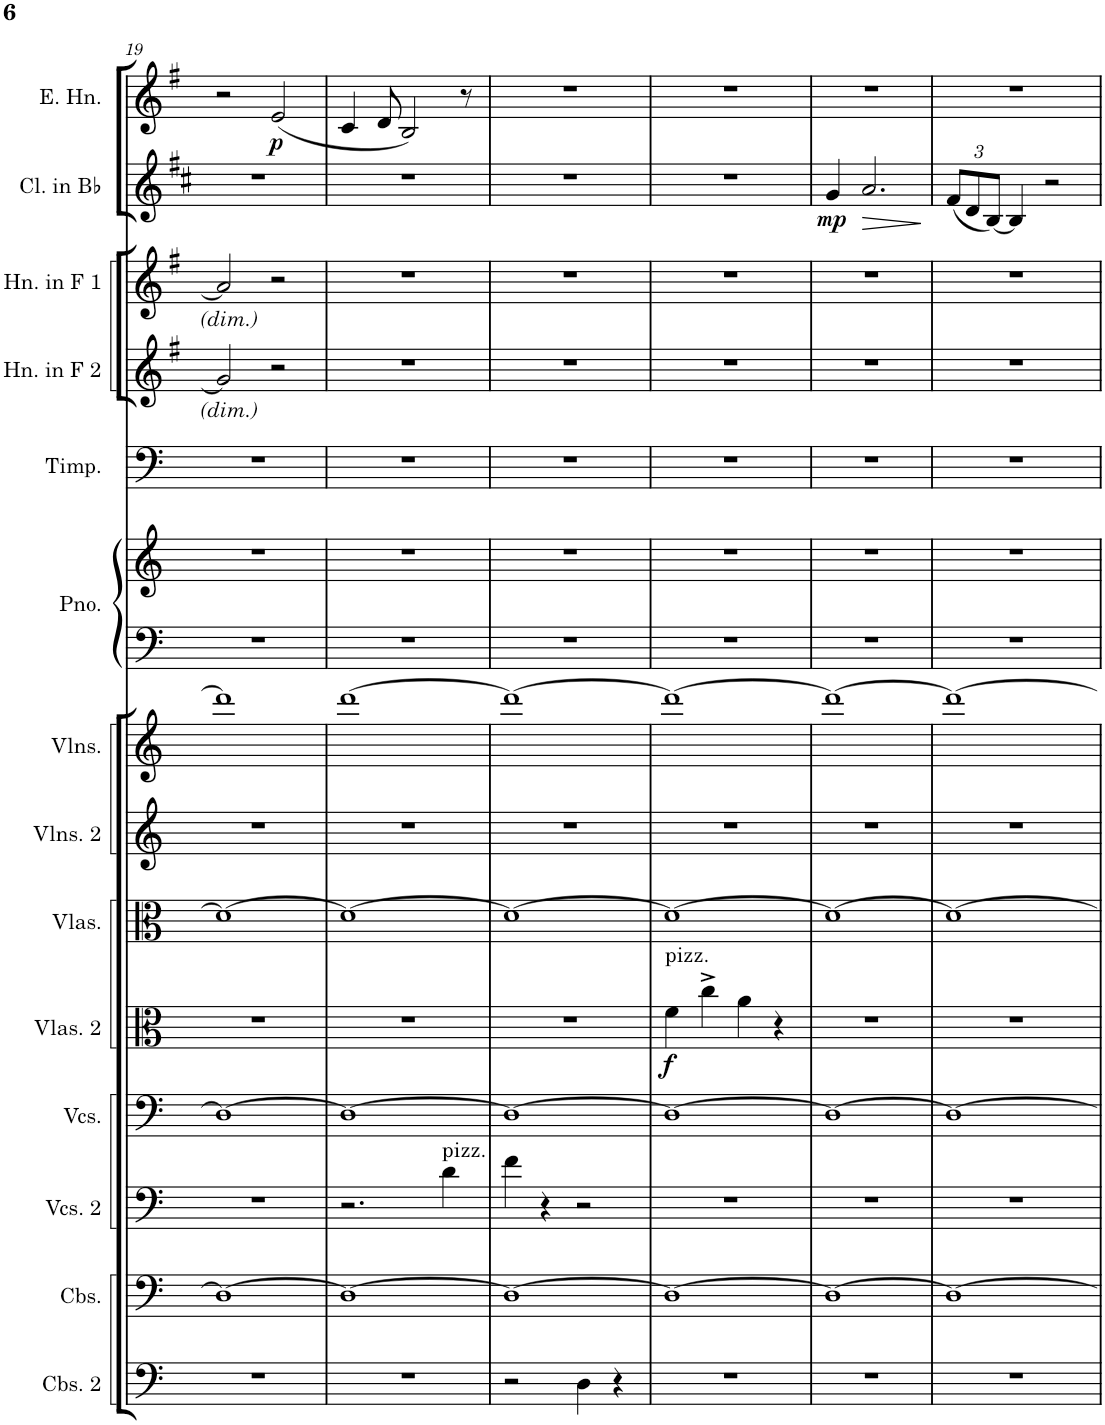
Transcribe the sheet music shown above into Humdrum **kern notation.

**kern	**kern	**kern	**kern	**kern	**dynam	**kern	**kern	**kern	**kern	**kern	**kern	**kern	**kern	**kern	**dynam	**kern	**dynam
*part14	*part13	*part12	*part11	*part10	*part10	*part9	*part8	*part7	*part6	*part6	*part5	*part4	*part3	*part2	*part2	*part1	*part1
*staff15	*staff14	*staff13	*staff12	*staff11	*staff11	*staff10	*staff9	*staff8	*staff7	*staff6	*staff5	*staff4	*staff3	*staff2	*staff2	*staff1	*staff1
*I"Contrabasses 2	*I"Contrabasses	*I"Violoncellos 2	*I"Violoncellos	*I"Violas 2	*	*I"Violas	*I"Violins 2	*I"Violins	*I"Piano	*	*I"Timpani	*I"Horn in F 2	*I"Horn in F 1	*I"Clarinet in Bb	*	*I"English Horn	*
*I'Cbs. 2	*I'Cbs.	*I'Vcs. 2	*I'Vcs.	*I'Vlas. 2	*	*I'Vlas.	*I'Vlns. 2	*I'Vlns.	*I'Pno.	*	*I'Timp.	*I'Hn. in F 2	*I'Hn. in F 1	*I'Cl. in Bb	*	*I'E. Hn.	*
!!LO:PB:g=z
*clefF4	*clefF4	*clefF4	*clefF4	*clefC3	*	*clefC3	*clefG2	*clefG2	*clefF4	*clefG2	*clefF4	*clefG2	*clefG2	*clefG2	*	*clefG2	*
*Trd7c12	*Trd7c12	*	*	*	*	*	*	*	*	*	*	*Trd4c7	*Trd4c7	*Trd1c2	*	*Trd4c7	*
*k[]	*k[]	*k[]	*k[]	*k[]	*	*k[]	*k[]	*k[]	*k[]	*k[]	*k[]	*k[f#]	*k[f#]	*k[f#c#]	*	*k[f#]	*
*M4/4	*M4/4	*M4/4	*M4/4	*M4/4	*	*M4/4	*M4/4	*M4/4	*M4/4	*M4/4	*M4/4	*M4/4	*M4/4	*M4/4	*	*M4/4	*
=19	=19	=19	=19	=19	=19	=19	=19	=19	=19	=19	=19	=19	=19	=19	=19	=19	=19
1r	1D_	1r	1D_	1r	.	1d_	1r	1ddd]	1r	1r	1r	2g/]	2a/]	1r	.	2r	.
!	!	!	!	!	!	!	!	!	!	!	!	!	!	!	!	!	!LO:DY:b
.	.	.	.	.	.	.	.	.	.	.	.	2r	2r	.	.	(2e/	p
=20	=20	=20	=20	=20	=20	=20	=20	=20	=20	=20	=20	=20	=20	=20	=20	=20	=20
1r	1D_	2.r	1D_	1r	.	1d_	1r	[1ddd	1r	1r	1r	1r	1r	1r	.	4c/	.
.	.	.	.	.	.	.	.	.	.	.	.	.	.	.	.	8d/	.
.	.	.	.	.	.	.	.	.	.	.	.	.	.	.	.	2B/)	.
!	!	!LO:TX:a:t=pizz.	!	!	!	!	!	!	!	!	!	!	!	!	!	!	!
.	.	4d\	.	.	.	.	.	.	.	.	.	.	.	.	.	.	.
.	.	.	.	.	.	.	.	.	.	.	.	.	.	.	.	8r	.
=21	=21	=21	=21	=21	=21	=21	=21	=21	=21	=21	=21	=21	=21	=21	=21	=21	=21
2r	1D_	4f\	1D_	1r	.	1d_	1r	1ddd_	1r	1r	1r	1r	1r	1r	.	1r	.
.	.	4r	.	.	.	.	.	.	.	.	.	.	.	.	.	.	.
4D\	.	2r	.	.	.	.	.	.	.	.	.	.	.	.	.	.	.
4r	.	.	.	.	.	.	.	.	.	.	.	.	.	.	.	.	.
=22	=22	=22	=22	=22	=22	=22	=22	=22	=22	=22	=22	=22	=22	=22	=22	=22	=22
!	!	!	!	!LO:TX:a:t=pizz.	!	!	!	!	!	!	!	!	!	!	!	!	!
!	!	!	!	!	!LO:DY:b	!	!	!	!	!	!	!	!	!	!	!	!
1r	1D_	1r	1D_	4f\	f	1d_	1r	1ddd_	1r	1r	1r	1r	1r	1r	.	1r	.
.	.	.	.	4cc^\	.	.	.	.	.	.	.	.	.	.	.	.	.
.	.	.	.	4a\	.	.	.	.	.	.	.	.	.	.	.	.	.
.	.	.	.	4r	.	.	.	.	.	.	.	.	.	.	.	.	.
=23	=23	=23	=23	=23	=23	=23	=23	=23	=23	=23	=23	=23	=23	=23	=23	=23	=23
!	!	!	!	!	!	!	!	!	!	!	!	!	!	!	!LO:DY:b	!	!
1r	1D_	1r	1D_	1r	.	1d_	1r	1ddd_	1r	1r	1r	1r	1r	4g/	mp	1r	.
!	!	!	!	!	!	!	!	!	!	!	!	!	!	!	!LO:HP:b	!	!
.	.	.	.	.	.	.	.	.	.	.	.	.	.	2.a/	>	.	.
.	.	.	.	.	.	.	.	.	.	.	.	.	.	.	]	.	.
=24	=24	=24	=24	=24	=24	=24	=24	=24	=24	=24	=24	=24	=24	=24	=24	=24	=24
*	*	*	*	*	*	*	*	*	*	*	*	*	*	*Xbrackettup	*	*	*
1r	1D_	1r	1D_	1r	.	1d_	1r	1ddd_	1r	1r	1r	1r	1r	(12f#/L	.	1r	.
.	.	.	.	.	.	.	.	.	.	.	.	.	.	12d/	.	.	.
.	.	.	.	.	.	.	.	.	.	.	.	.	.	[12B/J)	.	.	.
.	.	.	.	.	.	.	.	.	.	.	.	.	.	4B/]	.	.	.
.	.	.	.	.	.	.	.	.	.	.	.	.	.	2r	.	.	.
=	=	=	=	=	=	=	=	=	=	=	=	=	=	=	=	=	=
*-	*-	*-	*-	*-	*-	*-	*-	*-	*-	*-	*-	*-	*-	*-	*-	*-	*-
